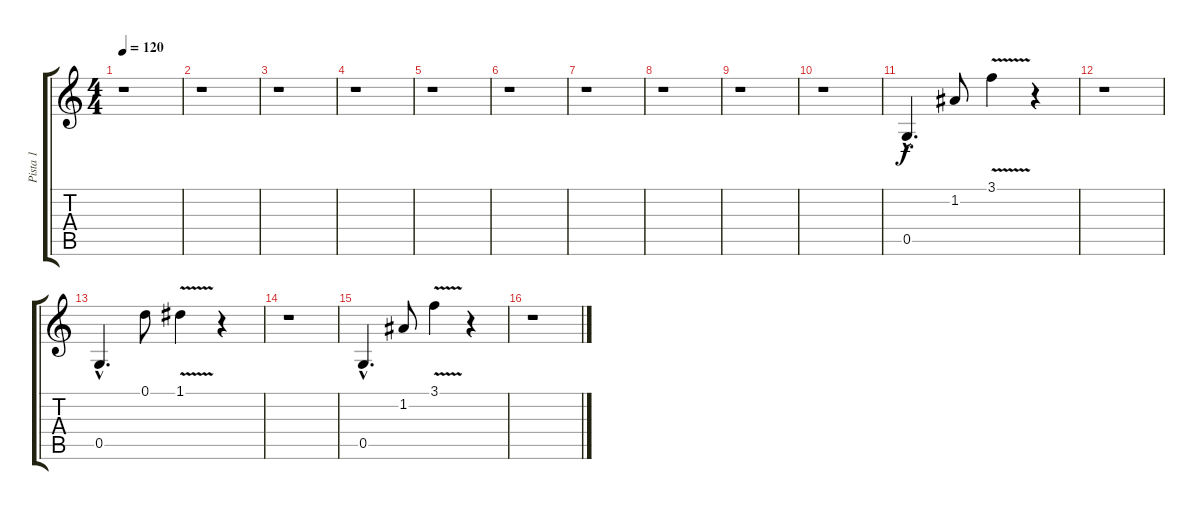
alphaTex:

\track ("Pista 1" "Pista 1") {instrument acousticguitarsteel}
\staff {score tabs}
\tuning (D4 A3 F3 C3 G2 D2) {hide}
\ts (4 4)
\tempo 120
\clef g2
\ks c
r.1{dy f} |
r.1 |
r.1 |
r.1 |
r.1 |
r.1 |
r.1 |
r.1 |
r.1 |
r.1 |
0.5{hac}.4{d} 1.2.8 3.1{v}.4 r.4 |
r.1 |
0.5{hac}.4{d} 0.1.8 1.1{v}.4 r.4 |
r.1 |
0.5{hac}.4{d} 1.2.8 3.1{v}.4 r.4 |
r.1
